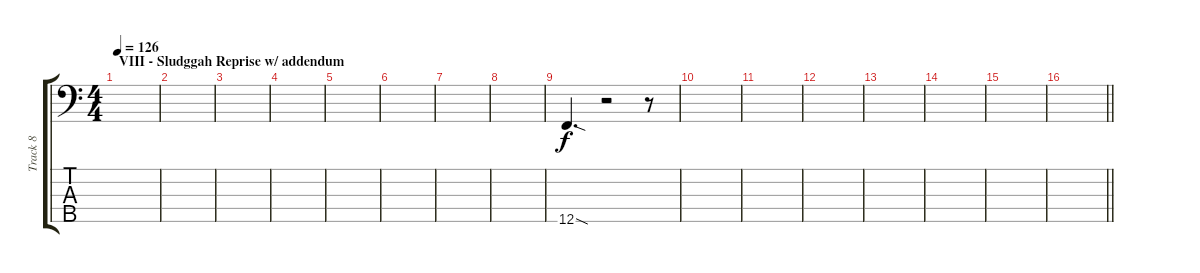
\track ("Track 8" "Track 8") {instrument fretlessbass}
\staff {score tabs}
\tuning (Eb2 Bb1 F1 C1 F0) {hide}
\ts (4 4)
\section ("" "VIII - Sludggah Reprise w/ addendum")
\tempo 126
\clef f4
\ks c
|
|
|
|
|
|
|
|
12.5{sod}.4{d} r.2 r.8 |
|
|
|
|
|
|
\barLineRight lightlight
